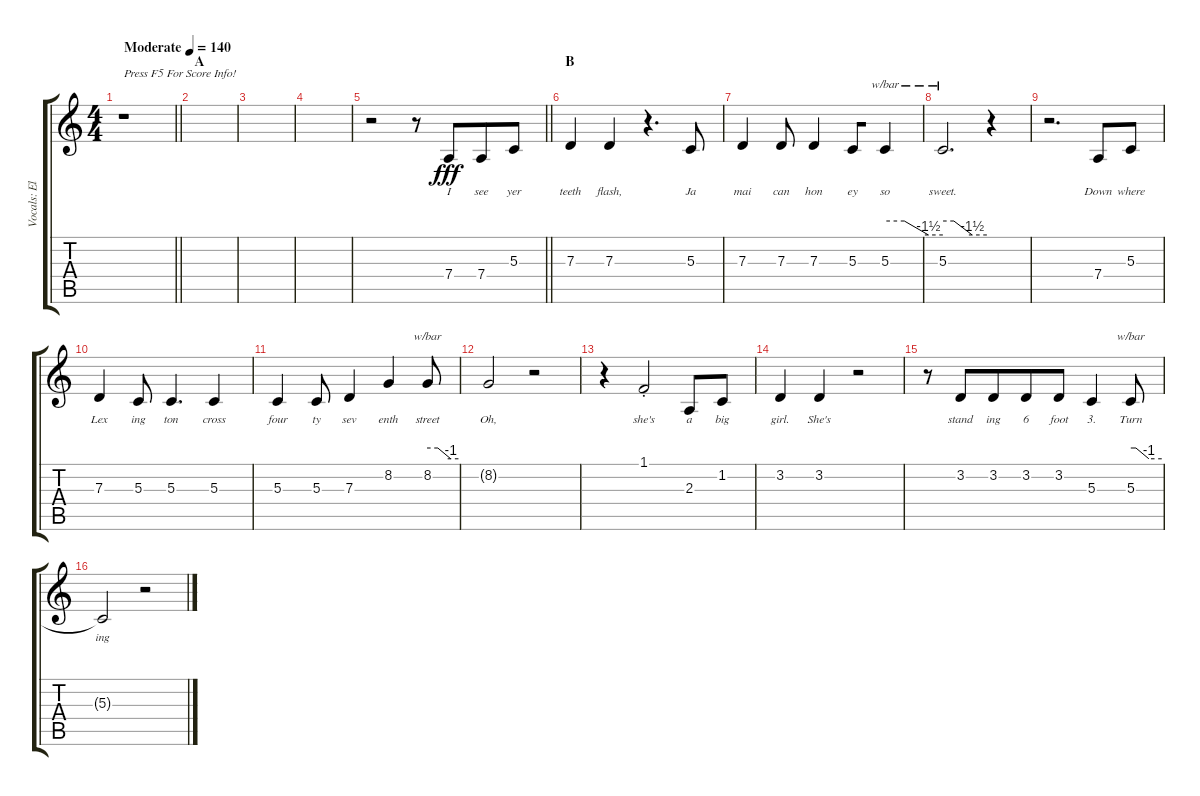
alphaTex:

\track ("Vocals: Elton John" "Vocals: El") {instrument vibraphone}
\staff {score tabs}
\tuning (E4 B3 G3 D3 A2 E2) {hide}
\ts (4 4)
\tempo (140 "Moderate")
\clef g2
\barLineRight lightlight
\ks c
r.1{txt "Press F5 For Score Info!" dy fff instrument vibraphone} |
\section ("" "A")
|
|
|
\barLineRight lightlight
r.2 r.8 7.4.8{lyrics (0 "I") lyrics (1 "") lyrics (2 "") lyrics (3 "") lyrics (4 "") beam merge} 7.4.8{lyrics (0 "see") lyrics (1 "") lyrics (2 "") lyrics (3 "") lyrics (4 "")} 5.3.8{lyrics (0 "yer") lyrics (1 "") lyrics (2 "") lyrics (3 "") lyrics (4 "")} |
\section ("" "B")
7.3.4{lyrics (0 "teeth") lyrics (1 "") lyrics (2 "") lyrics (3 "") lyrics (4 "")} 7.3.4{lyrics (0 "flash,") lyrics (1 "") lyrics (2 "") lyrics (3 "") lyrics (4 "")} r.4{d} 5.3.8{lyrics (0 "Ja") lyrics (1 "") lyrics (2 "") lyrics (3 "") lyrics (4 "")} |
7.3.4{lyrics (0 "mai") lyrics (1 "") lyrics (2 "") lyrics (3 "") lyrics (4 "")} 7.3.8{lyrics (0 "can") lyrics (1 "") lyrics (2 "") lyrics (3 "") lyrics (4 "")} 7.3.4{lyrics (0 "hon") lyrics (1 "") lyrics (2 "") lyrics (3 "") lyrics (4 "")} 5.3.8{lyrics (0 "ey") lyrics (1 "") lyrics (2 "") lyrics (3 "") lyrics (4 "") beam merge} 5.3.4{tbe (custom default 0 0 20 0 45 -6 60 -6) lyrics (0 "so") lyrics (1 "") lyrics (2 "") lyrics (3 "") lyrics (4 "")} |
5.3.2{d tbe (custom default 0 0 15 0 40 -6 60 -6) lyrics (0 "sweet.") lyrics (1 "") lyrics (2 "") lyrics (3 "") lyrics (4 "")} r.4 |
r.2{d} 7.4.8{lyrics (0 "Down") lyrics (1 "") lyrics (2 "") lyrics (3 "") lyrics (4 "")} 5.3.8{lyrics (0 "where") lyrics (1 "") lyrics (2 "") lyrics (3 "") lyrics (4 "")} |
7.3.4{lyrics (0 "Lex") lyrics (1 "") lyrics (2 "") lyrics (3 "") lyrics (4 "")} 5.3.8{lyrics (0 "ing") lyrics (1 "") lyrics (2 "") lyrics (3 "") lyrics (4 "")} 5.3.4{d lyrics (0 "ton") lyrics (1 "") lyrics (2 "") lyrics (3 "") lyrics (4 "")} 5.3.4{lyrics (0 "cross") lyrics (1 "") lyrics (2 "") lyrics (3 "") lyrics (4 "")} |
5.3.4{lyrics (0 "four") lyrics (1 "") lyrics (2 "") lyrics (3 "") lyrics (4 "")} 5.3.8{lyrics (0 "ty") lyrics (1 "") lyrics (2 "") lyrics (3 "") lyrics (4 "")} 7.3.4{lyrics (0 "sev") lyrics (1 "") lyrics (2 "") lyrics (3 "") lyrics (4 "")} 8.2.4{lyrics (0 "enth") lyrics (1 "") lyrics (2 "") lyrics (3 "") lyrics (4 "")} 8.2.8{tbe (custom default 0 0 20 0 45 -4 60 -4) lyrics (0 "street") lyrics (1 "") lyrics (2 "") lyrics (3 "") lyrics (4 "")} |
8.2{t}.2{lyrics (0 "Oh,") lyrics (1 "") lyrics (2 "") lyrics (3 "") lyrics (4 "")} r.2 |
r.4 1.1{st}.2{lyrics (0 "she's") lyrics (1 "") lyrics (2 "") lyrics (3 "") lyrics (4 "")} 2.3.8{lyrics (0 "a") lyrics (1 "") lyrics (2 "") lyrics (3 "") lyrics (4 "")} 1.2.8{lyrics (0 "big") lyrics (1 "") lyrics (2 "") lyrics (3 "") lyrics (4 "")} |
3.2.4{lyrics (0 "girl.") lyrics (1 "") lyrics (2 "") lyrics (3 "") lyrics (4 "")} 3.2.4{lyrics (0 "She's") lyrics (1 "") lyrics (2 "") lyrics (3 "") lyrics (4 "")} r.2 |
r.8 3.2.8{lyrics (0 "stand") lyrics (1 "") lyrics (2 "") lyrics (3 "") lyrics (4 "") beam merge} 3.2.8{lyrics (0 "ing") lyrics (1 "") lyrics (2 "") lyrics (3 "") lyrics (4 "")} 3.2.8{lyrics (0 "6") lyrics (1 "") lyrics (2 "") lyrics (3 "") lyrics (4 "") beam merge} 3.2.8{lyrics (0 "foot") lyrics (1 "") lyrics (2 "") lyrics (3 "") lyrics (4 "")} 5.3.4{lyrics (0 "3.") lyrics (1 "") lyrics (2 "") lyrics (3 "") lyrics (4 "")} 5.3.8{tbe (custom default 0 0 10 0 35 -4 60 -4) lyrics (0 "Turn") lyrics (1 "") lyrics (2 "") lyrics (3 "") lyrics (4 "")} |
5.3{t}.2{lyrics (0 "ing") lyrics (1 "") lyrics (2 "") lyrics (3 "") lyrics (4 "")} r.2
